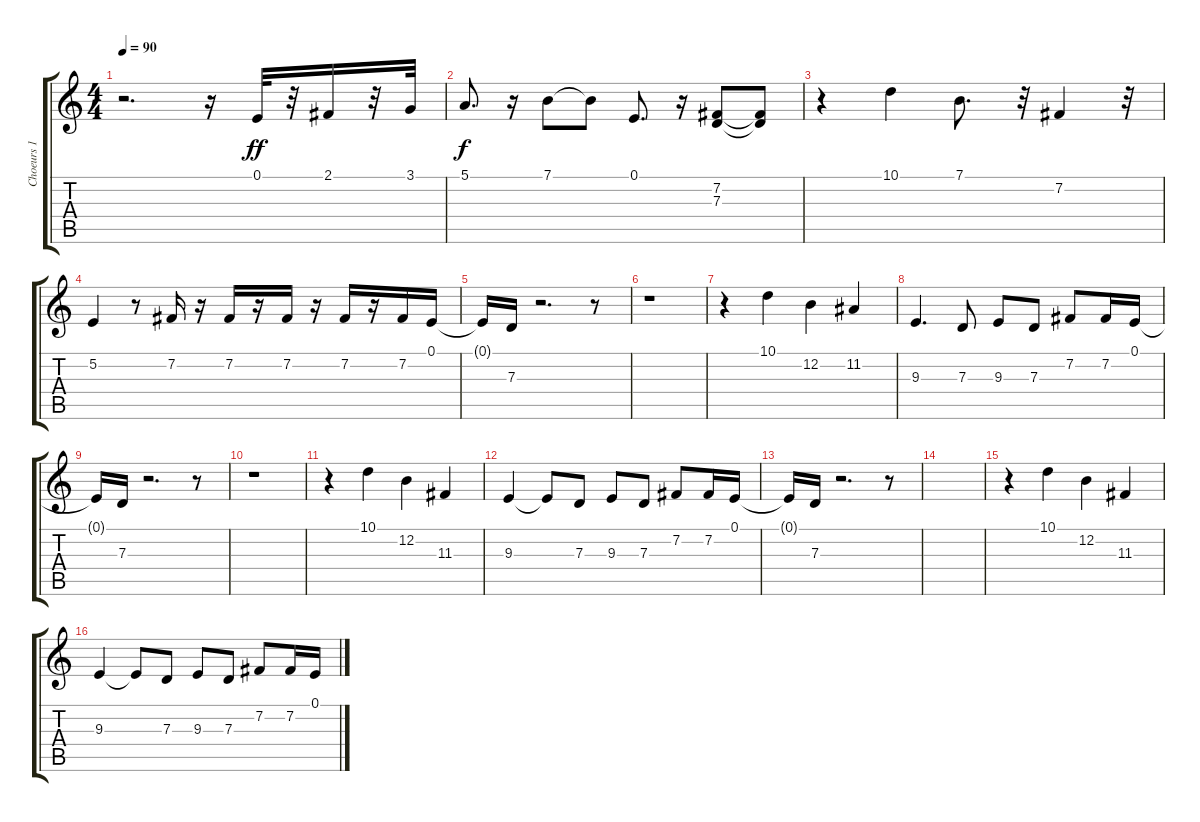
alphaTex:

\track ("Choeurs 1" "Choeurs 1") {instrument choiraahs}
\staff {score tabs}
\tuning (E4 B3 G3 D3 A2 E2) {hide}
\ts (4 4)
\tempo 90
\clef g2
\ks c
r.2{d dy f} r.16 0.1.32{dy ff} r.32 2.1.16 r.32 3.1.32 |
5.1.8{d dy f} r.16 7.1.8 7.1{t}.8 0.1.8{d} r.16 (7.2 7.3).8 (7.2{t} 7.3{t}).8 |
r.4 10.1.4 7.1.8{d} r.32 7.2.4 r.32 |
5.2.4 r.8 7.2.16 r.16 7.2.16 r.16 7.2.16 r.16 7.2.16 r.16 7.2.16 0.1.16 |
0.1{t}.16 7.3.16 r.2{d} r.8 |
r.1 |
r.4 10.1.4 12.2.4 11.2.4 |
9.3.4{d} 7.3.8 9.3.8 7.3.8 7.2.8 7.2.16 0.1.16 |
0.1{t}.16 7.3.16 r.2{d} r.8 |
r.1 |
r.4 10.1.4 12.2.4 11.3.4 |
9.3.4 9.3{t}.8 7.3.8 9.3.8 7.3.8 7.2.8 7.2.16 0.1.16 |
0.1{t}.16 7.3.16 r.2{d} r.8 |
|
r.4 10.1.4 12.2.4 11.3.4 |
9.3.4 9.3{t}.8 7.3.8 9.3.8 7.3.8 7.2.8 7.2.16 0.1.16
